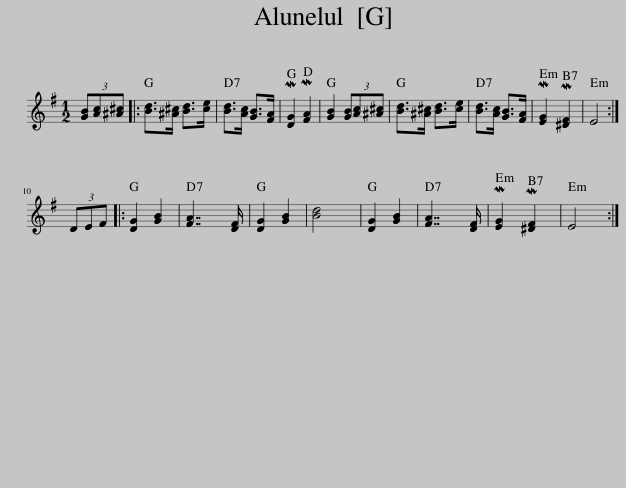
X:1
L:1/8
M:1/2
I:linebreak $
K:G
V:1 treble
V:1
 (3[GB][Ac][^A^c] |: [Bd]>[^A^c] [Bd]>[ce] | [Bd]>[Ac] [GB]>[FA] | M[DG]2 M[FA]2 | [GB]2 (3[GB][Ac][^A^c] | %5
 [Bd]>[^A^c] [Bd]>[ce] | [Bd]>[Ac] [GB]>[FA] | M[EG]2 M[^DF]2 | E4 :|$ (3DEF |: %10
 [DG]2 [GB]2 | [FA]7/2 [DF]/ | [DG]2 [GB]2 | [Bd]4 | [DG]2 [GB]2 | %15
 [FA]7/2 [DF]/ | M[EG]2 M[^DF]2 | E4 :| %18
